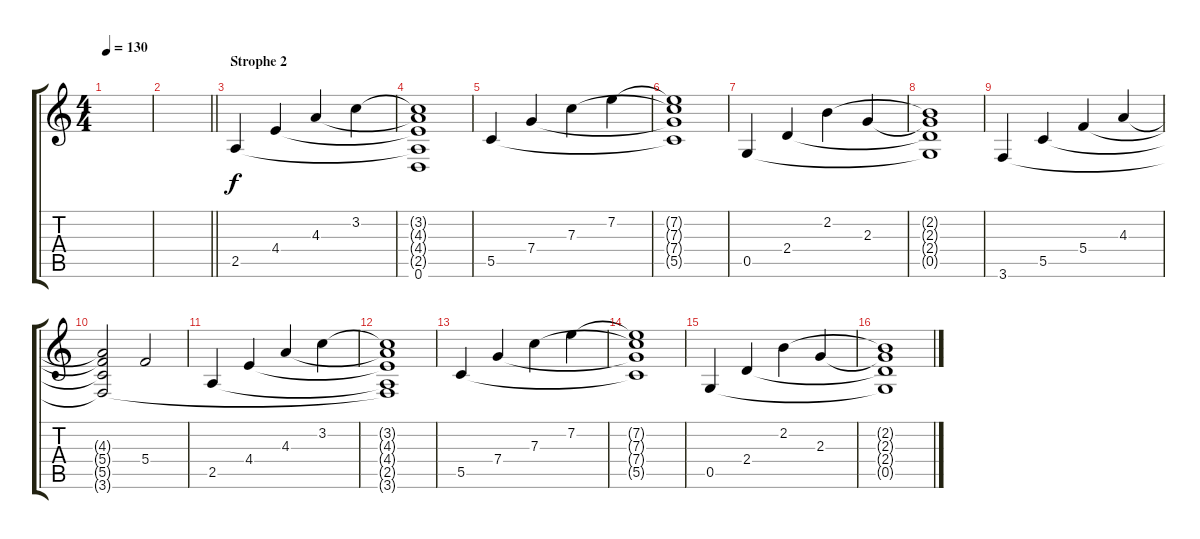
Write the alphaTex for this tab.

\track "" {instrument electricguitarclean}
\staff {score tabs}
\tuning (D4 A3 F3 C3 G2 D2) {hide}
\ts (4 4)
\tempo 130
\clef g2
\ks c
|
\barLineRight lightlight
|
\section ("" "Strophe 2")
2.5.4 4.4.4 4.3.4 3.2.4 |
(3.2{t} 4.3{t} 4.4{t} 2.5{t} 0.6).1 |
5.5.4 7.4.4 7.3.4 7.2.4 |
(7.2{t} 7.3{t} 7.4{t} 5.5{t}).1 |
0.5.4 2.4.4 2.2.4 2.3.4 |
(2.2{t} 2.3{t} 2.4{t} 0.5{t}).1 |
3.6.4 5.5.4 5.4.4 4.3.4 |
(4.3{t} 5.4{t} 5.5{t} 3.6{t}).2 5.4.2 |
2.5.4 4.4.4 4.3.4 3.2.4 |
(3.2{t} 4.3{t} 4.4{t} 2.5{t} 3.6{t}).1 |
5.5.4 7.4.4 7.3.4 7.2.4 |
(7.2{t} 7.3{t} 7.4{t} 5.5{t}).1 |
0.5.4 2.4.4 2.2.4 2.3.4 |
(2.2{t} 2.3{t} 2.4{t} 0.5{t}).1
